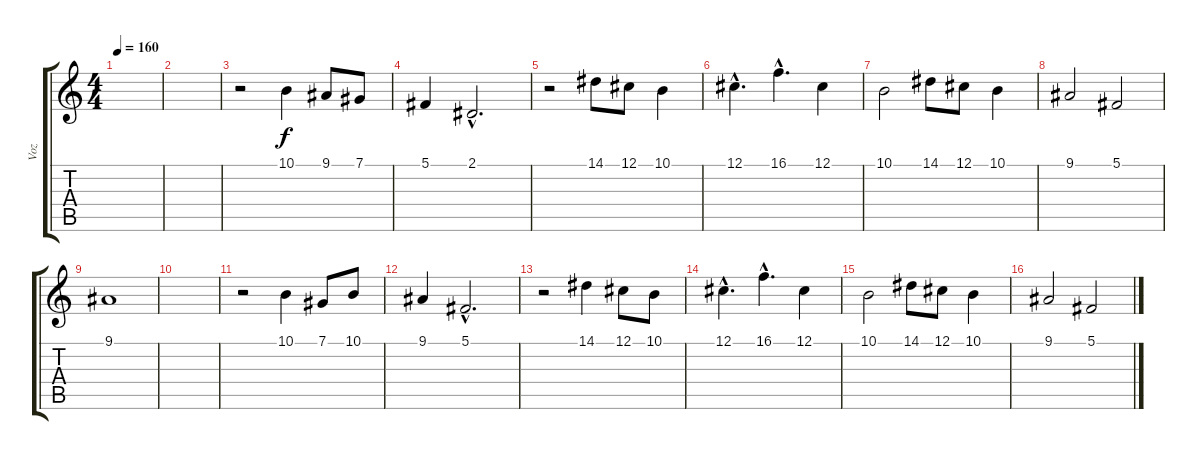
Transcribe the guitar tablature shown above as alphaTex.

\track ("Voz" "Voz") {instrument lead2sawtooth}
\staff {score tabs}
\tuning (Db4 Ab3 E3 B2 Gb2 Db2) {hide}
\ts (4 4)
\tempo 160
\clef g2
\ks c
|
|
r.2 10.1.4 9.1.8 7.1.8 |
5.1.4 2.1{hac}.2{d} |
r.2 14.1.8 12.1.8 10.1.4 |
12.1{hac}.4{d} 16.1{hac}.4{d} 12.1.4 |
10.1.2 14.1.8 12.1.8 10.1.4 |
9.1.2 5.1.2 |
9.1.1 |
|
r.2 10.1.4 7.1.8 10.1.8 |
9.1.4 5.1{hac}.2{d} |
r.2 14.1.4 12.1.8 10.1.8 |
12.1{hac}.4{d} 16.1{hac}.4{d} 12.1.4 |
10.1.2 14.1.8 12.1.8 10.1.4 |
9.1.2 5.1.2
